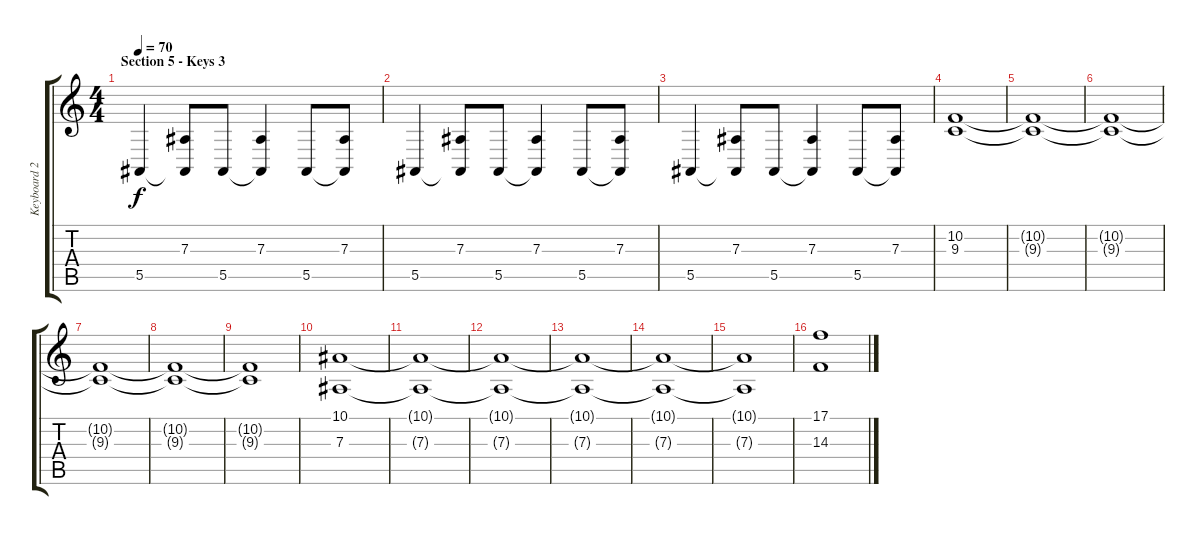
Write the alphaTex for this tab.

\track ("Keyboard 2 (Strings)" "Keyboard 2") {instrument stringensemble1}
\staff {score tabs}
\tuning (C4 G3 Eb3 Bb2 F2 C2) {hide}
\ts (4 4)
\section ("" "Section 5 - Keys 3")
\tempo 70
\clef g2
\ks c
5.5.4{dy f} (7.3 5.5{t}).8 5.5.8 (7.3 5.5{t}).4 5.5.8 (7.3 5.5{t}).8 |
5.5.4 (7.3 5.5{t}).8 5.5.8 (7.3 5.5{t}).4 5.5.8 (7.3 5.5{t}).8 |
5.5.4 (7.3 5.5{t}).8 5.5.8 (7.3 5.5{t}).4 5.5.8 (7.3 5.5{t}).8 |
(10.2 9.3).1 |
(10.2{t} 9.3{t}).1 |
(10.2{t} 9.3{t}).1 |
(10.2{t} 9.3{t}).1 |
(10.2{t} 9.3{t}).1 |
(10.2{t} 9.3{t}).1 |
(10.1 7.3).1 |
(10.1{t} 7.3{t}).1 |
(10.1{t} 7.3{t}).1 |
(10.1{t} 7.3{t}).1 |
(10.1{t} 7.3{t}).1 |
(10.1{t} 7.3{t}).1 |
(17.1 14.3).1
